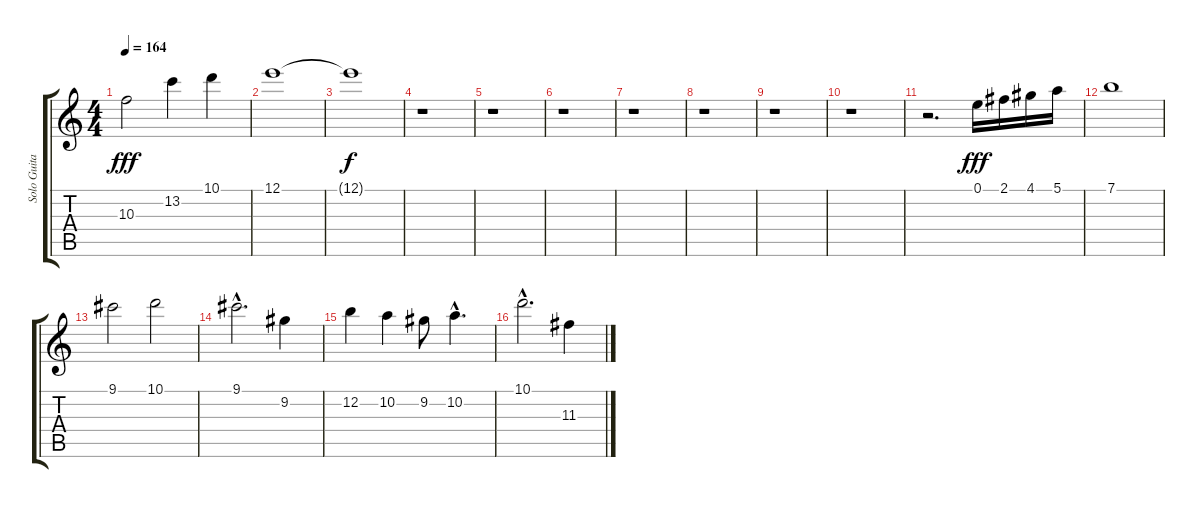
\track ("Solo Guitar" "Solo Guita") {instrument overdrivenguitar}
\staff {score tabs}
\tuning (E4 B3 G3 D3 A2 E2) {hide}
\ts (4 4)
\tempo 164
\clef g2
\ks c
10.3.2{dy fff} 13.2.4 10.1.4 |
12.1.1 |
12.1{t}.1{dy f} |
r.1 |
r.1 |
r.1 |
r.1 |
r.1 |
r.1 |
r.1 |
r.2{d} 0.1.16{dy fff} 2.1.16 4.1.16 5.1.16 |
7.1.1 |
9.1.2 10.1.2 |
9.1{hac}.2{d} 9.2.4 |
12.2.4 10.2.4 9.2.8 10.2{hac}.4{d} |
10.1{hac}.2{d} 11.3.4
